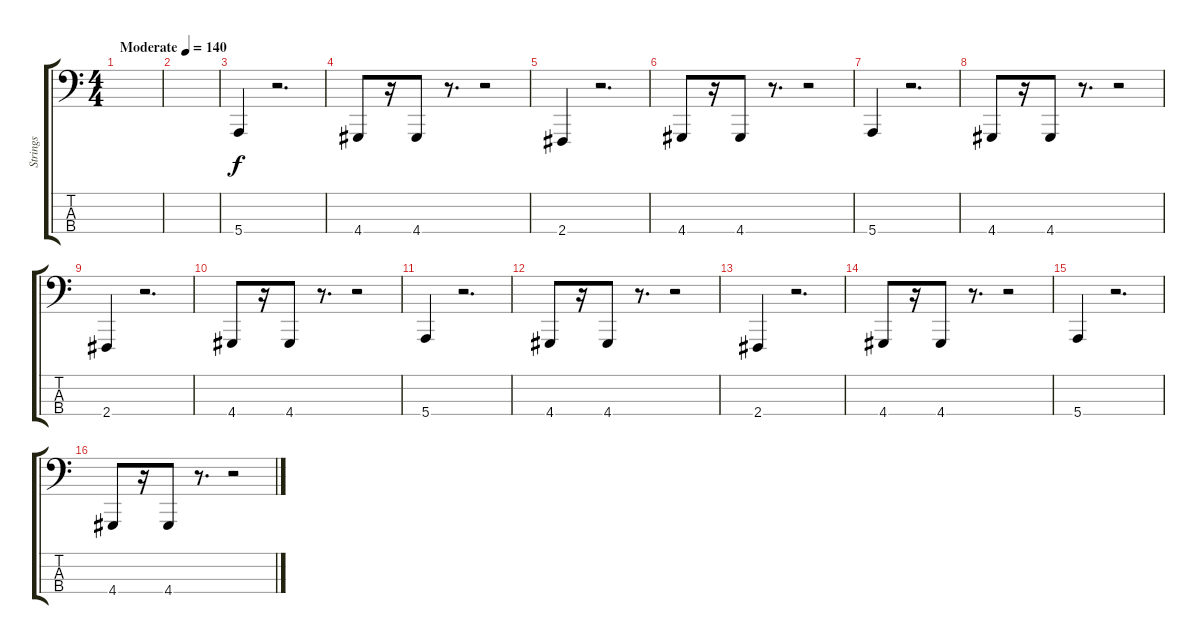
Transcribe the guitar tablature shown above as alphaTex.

\track ("Strings" "Strings") {instrument stringensemble1}
\staff {score tabs}
\tuning (G2 D2 A1 E1) {hide}
\ts (4 4)
\tempo (140 "Moderate")
\clef f4
\ks c
|
|
5.4.4 r.2{d} |
4.4.8 r.16 4.4.8 r.8{d} r.2 |
2.4.4 r.2{d} |
4.4.8 r.16 4.4.8 r.8{d} r.2 |
5.4.4 r.2{d} |
4.4.8 r.16 4.4.8 r.8{d} r.2 |
2.4.4 r.2{d} |
4.4.8 r.16 4.4.8 r.8{d} r.2 |
5.4.4 r.2{d} |
4.4.8 r.16 4.4.8 r.8{d} r.2 |
2.4.4 r.2{d} |
4.4.8 r.16 4.4.8 r.8{d} r.2 |
5.4.4 r.2{d} |
4.4.8 r.16 4.4.8 r.8{d} r.2
